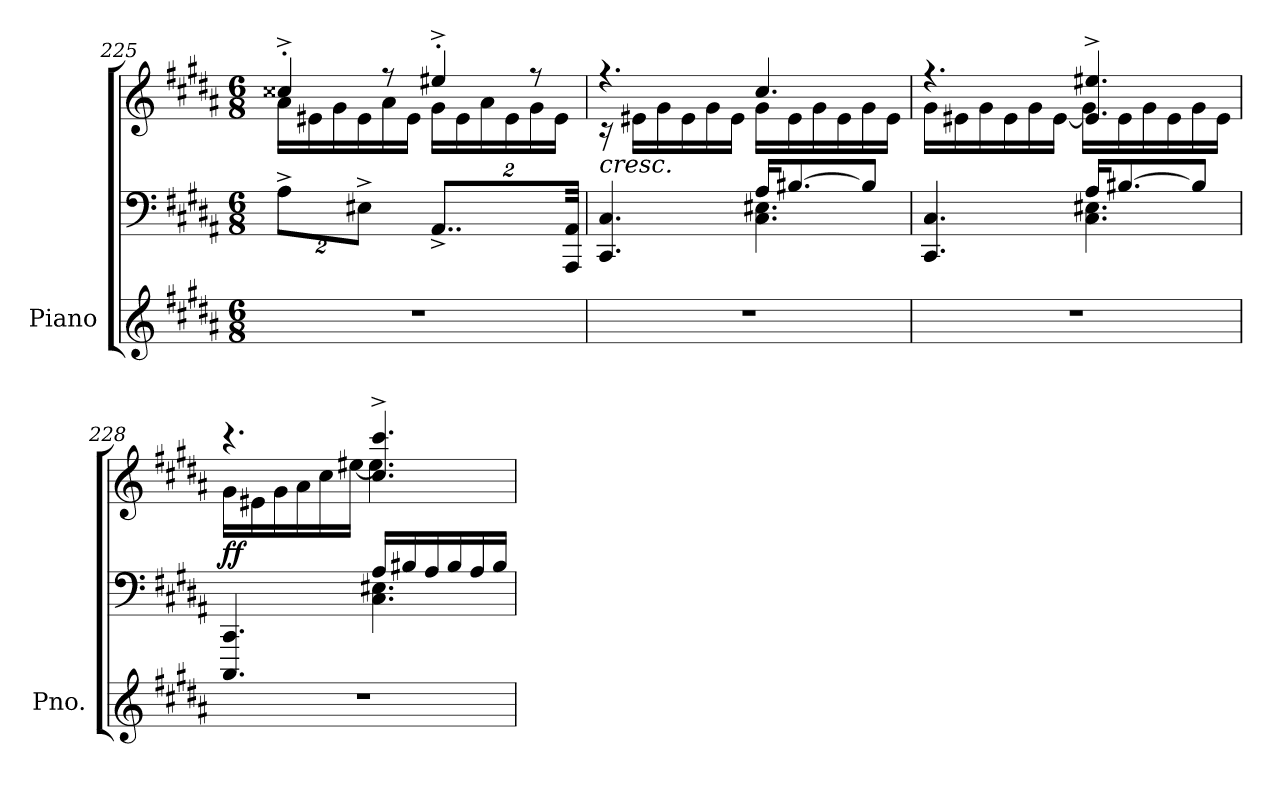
**kern	**kern	**kern	**dynam
*part1	*part1	*part1	*part1
*staff3	*staff2	*staff1	*staff1/2/3
*I"Piano	*	*	*
*I'Pno.	*	*	*
*clefG2	*clefF4	*clefG2	*
*k[f#c#g#d#a#]	*k[f#c#g#d#a#]	*k[f#c#g#d#a#]	*
*M6/8	*M6/8	*M6/8	*
*	*Xbrackettup	*	*
=225	=225	=225	=225
*	*	*^	*
2.r	16%3A#^\L	4cc##X'^/	16a#\LL	.
.	.	.	16e#X\	.
.	.	.	16g#\	.
.	16%3E#X^\J	.	16e#\	.
.	.	8r	16a#\	.
.	.	.	16e#\JJ	.
.	16%3..AA#^/L	4ee#X'^/	16g#\LL	.
.	.	.	16e#\	.
.	.	.	16a#\	.
.	.	.	16e#\	.
.	.	8r	16g#\	.
.	.	.	16e#\JJ	.
.	64%3AAA#/ 64%3AA#/Jkk	.	.	.
!!LO:PB:g=z	!!
=226	=226	=226	=226	=226
*	*^	*	*	*
!	!	!	!LO:TX:b:i:t=cresc.	!	!
2.r	4.CC#/ 4.C#/	4.ryy	4.r	16r	.
.	.	.	.	16e#X\LL	.
.	.	.	.	16g#\	.
.	.	.	.	16e#\	.
.	.	.	.	16g#\	.
.	.	.	.	16e#\JJ	.
.	16A#/KL	4.C#\ 4.E#X\	4.cc#/	16g#\LL	.
.	[8.B#X/	.	.	16e#\	.
.	.	.	.	16g#\	.
.	.	.	.	16e#\	.
.	8B#/J]	.	.	16g#\	.
.	.	.	.	16e#\JJ	.
=227	=227	=227	=227	=227	=227
2.r	4.CC#/ 4.C#/	4.ryy	4.r	16g#\LL	.
.	.	.	.	16e#X\	.
.	.	.	.	16g#\	.
.	.	.	.	16e#\	.
.	.	.	.	16g#\	.
.	.	.	.	[16e#\JJ	.
.	16A#/KL	4.C#\ 4.E#X\	4.e#/]^ 4.ee#X/^	16g#\LL	.
.	[8.B#X/	.	.	16e#\	.
.	.	.	.	16g#\	.
.	.	.	.	16e#\	.
.	8B#/J]	.	.	16g#\	.
.	.	.	.	16e#\JJ	.
=228	=228	=228	=228	=228	=228
!	!	!	!	!	!LO:DY:b
2.r	4.CCC#/ 4.CC#/	4.ryy	4.r	16g#\LL	ff
.	.	.	.	16e#X\	.
.	.	.	.	16g#\	.
.	.	.	.	16a#\	.
.	.	.	.	16cc#\	.
.	.	.	.	[16ee#X\JJ	.
.	16A#/LL	4.C#\ 4.E#X\	4.cc#/^ 4.ccc#/^	4.ee#\]	.
.	16B#X/	.	.	.	.
.	16A#/	.	.	.	.
.	16B#/	.	.	.	.
.	16A#/	.	.	.	.
.	16B#/JJ	.	.	.	.
*	*v	*v	*	*	*
*	*	*v	*v	*
=	=	=	=
*-	*-	*-	*-
